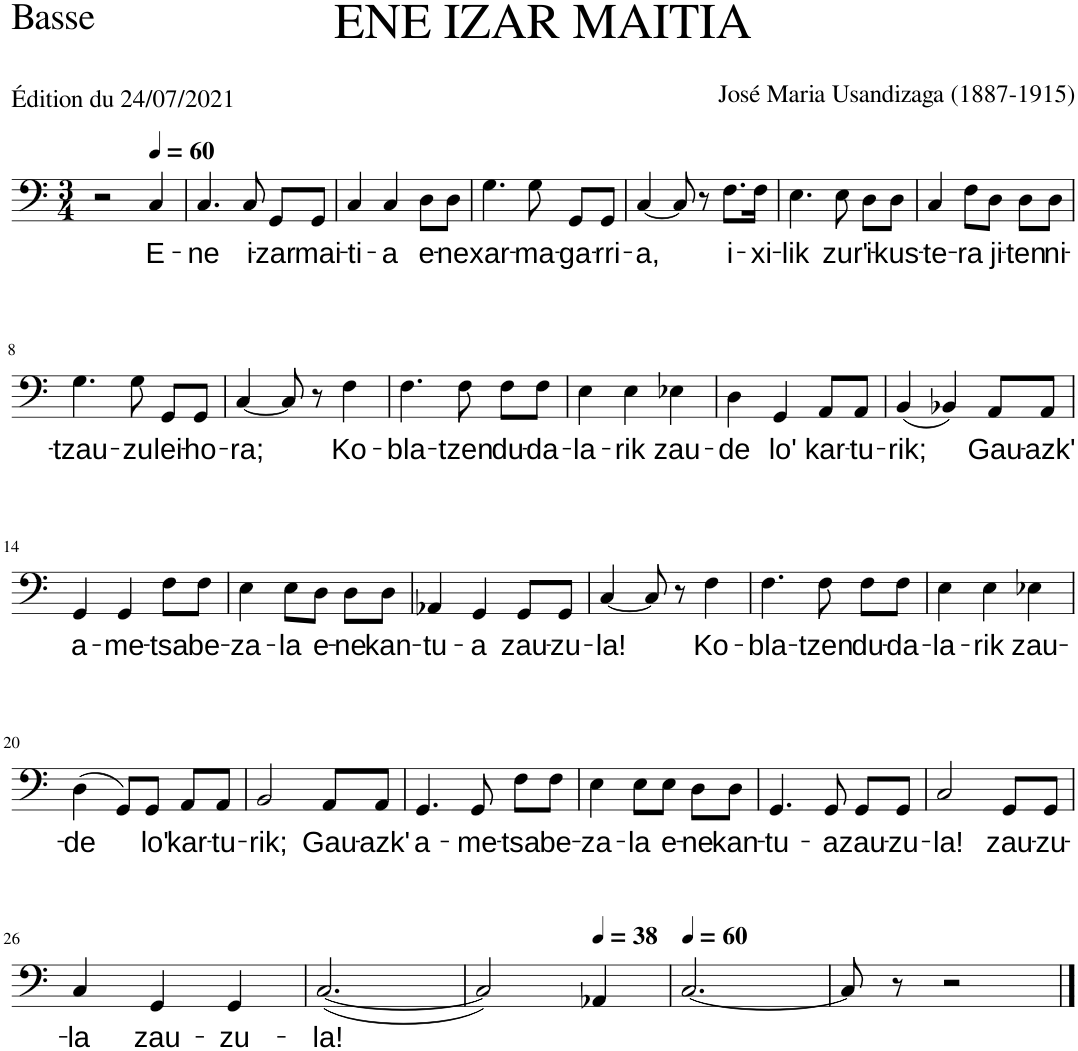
**kern	**text
*part1	*part1
*staff1	*staff1
*I"Basse	*
*I'B.	*
*clefF4	*
*k[]	*
*M3/4	*
=1	=1
2r	.
*MM60	*
!	!LO:LY:b
4C/	E-
=2	=2
!	!LO:LY:b
4.C/	-ne
!	!LO:LY:b
8C/	i-
!	!LO:LY:b
8GG/L	-zar
!	!LO:LY:b
8GG/J	mai-
=3	=3
!	!LO:LY:b
4C/	-ti-
!	!LO:LY:b
4C/	-a
!	!LO:LY:b
8D\L	e-
!	!LO:LY:b
8D\J	-ne
=4	=4
!	!LO:LY:b
4.G\	xar-
!	!LO:LY:b
8G\	-ma-
!	!LO:LY:b
8GG/L	-ga-
!	!LO:LY:b
8GG/J	-rri-
=5	=5
!	!LO:LY:b
[4C/	-a,
8C/]	.
8r	.
!	!LO:LY:b
8.F\L	i-
!	!LO:LY:b
16F\Jk	-xi-
=6	=6
!	!LO:LY:b
4.E\	-lik
!	!LO:LY:b
8E\	zur'
!	!LO:LY:b
8D\L	i-
!	!LO:LY:b
8D\J	-kus-
=7	=7
!	!LO:LY:b
4C/	-te-
!	!LO:LY:b
8F\L	-ra
!	!LO:LY:b
8D\J	ji-
!	!LO:LY:b
8D\L	-ten
!	!LO:LY:b
8D\J	ni-
!!LO:LB:g=z
=8	=8
!	!LO:LY:b
4.G\	-tzau-
!	!LO:LY:b
8G\	-zu
!	!LO:LY:b
8GG/L	lei-
!	!LO:LY:b
8GG/J	-ho-
=9	=9
!	!LO:LY:b
[4C/	-ra;
8C/]	.
8r	.
!	!LO:LY:b
4F\	Ko-
=10	=10
!	!LO:LY:b
4.F\	-bla-
!	!LO:LY:b
8F\	-tzen
!	!LO:LY:b
8F\L	du-
!	!LO:LY:b
8F\J	-da-
=11	=11
!	!LO:LY:b
4E\	-la-
!	!LO:LY:b
4E\	-rik
!	!LO:LY:b
4E-X\	zau-
=12	=12
!	!LO:LY:b
4D\	-de
!	!LO:LY:b
4GG/	lo'
!	!LO:LY:b
8AA/L	kar-
!	!LO:LY:b
8AA/J	-tu-
=13	=13
!	!LO:LY:b
(4BB/	-rik;
4BB-X/)	.
!	!LO:LY:b
8AA/L	Gau-
!	!LO:LY:b
8AA/J	-azk'
!!LO:LB:g=z
=14	=14
!	!LO:LY:b
4GG/	a-
!	!LO:LY:b
4GG/	-me-
!	!LO:LY:b
8F\L	-tsa
!	!LO:LY:b
8F\J	be-
=15	=15
!	!LO:LY:b
4E\	-za-
!	!LO:LY:b
8E\L	-la
!	!LO:LY:b
8D\J	e-
!	!LO:LY:b
8D\L	-ne
!	!LO:LY:b
8D\J	kan-
=16	=16
!	!LO:LY:b
4AA-X/	-tu-
!	!LO:LY:b
4GG/	-a
!	!LO:LY:b
8GG/L	zau-
!	!LO:LY:b
8GG/J	-zu-
=17	=17
!	!LO:LY:b
[4C/	-la!
8C/]	.
8r	.
!	!LO:LY:b
4F\	Ko-
=18	=18
!	!LO:LY:b
4.F\	-bla-
!	!LO:LY:b
8F\	-tzen
!	!LO:LY:b
8F\L	du-
!	!LO:LY:b
8F\J	-da-
=19	=19
!	!LO:LY:b
4E\	-la-
!	!LO:LY:b
4E\	-rik
!	!LO:LY:b
4E-X\	zau-
!!LO:LB:g=z
=20	=20
!	!LO:LY:b
(4D\	-de
8GG/L)	.
!	!LO:LY:b
8GG/J	lo'
!	!LO:LY:b
8AA/L	kar-
!	!LO:LY:b
8AA/J	-tu-
=21	=21
!	!LO:LY:b
2BB/	-rik;
!	!LO:LY:b
8AA/L	Gau-
!	!LO:LY:b
8AA/J	-azk'
=22	=22
!	!LO:LY:b
4.GG/	a-
!	!LO:LY:b
8GG/	-me-
!	!LO:LY:b
8F\L	-tsa
!	!LO:LY:b
8F\J	be-
=23	=23
!	!LO:LY:b
4E\	-za-
!	!LO:LY:b
8E\L	-la
!	!LO:LY:b
8E\J	e-
!	!LO:LY:b
8D\L	-ne
!	!LO:LY:b
8D\J	kan-
=24	=24
!	!LO:LY:b
4.GG/	-tu-
!	!LO:LY:b
8GG/	-a
!	!LO:LY:b
8GG/L	zau-
!	!LO:LY:b
8GG/J	-zu-
=25	=25
!	!LO:LY:b
2C/	-la!
!	!LO:LY:b
8GG/L	zau-
!	!LO:LY:b
8GG/J	-zu-
!!LO:LB:g=z
=26	=26
!	!LO:LY:b
4C/	-la
!	!LO:LY:b
4GG/	zau-
!	!LO:LY:b
4GG/	-zu-
=27	=27
!	!LO:LY:b
([2.C/	-la!
=28	=28
2C/])	.
*MM38	*
4AA-X/	.
=29	=29
*MM60	*
[2.C/	.
=30	=30
8C/]	.
8r	.
2r	.
==	==
*-	*-
